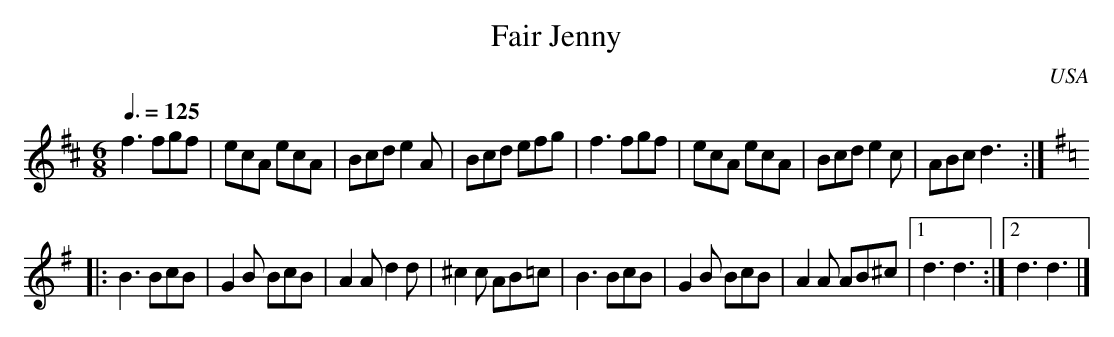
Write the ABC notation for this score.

X:1
T:Fair Jenny
L:1/8
M:6/8
O:USA
Q:3/8=125
K:D
f3 fgf | ecA ecA | Bcd e2A | Bcd efg | \
f3 fgf | ecA ecA | Bcd e2c | ABc d3 ::
[K:G] \
B3 BcB | G2B BcB | A2A d2d | ^c2c AB=c | \
B3 BcB | G2B BcB | A2A AB^c |1 d3 d3 :|2 d3 d3 |]
